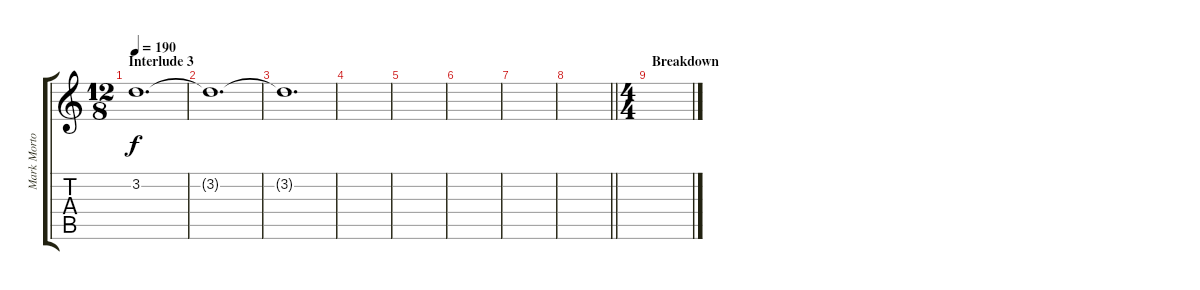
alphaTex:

\track ("Mark Morton - Lead 1" "Mark Morto") {instrument distortionguitar}
\staff {score tabs}
\tuning (E4 B3 G3 D3 A2 D2) {hide}
\ts (12 8)
\section ("" "Interlude 3")
\tempo 190
\clef g2
\ks c
3.2.1{d dy f} |
3.2{t}.1{d volume 0} |
3.2{t}.1{d} |
|
|
|
|
\barLineRight lightlight
|
\ts (4 4)
\section ("" "Breakdown")
